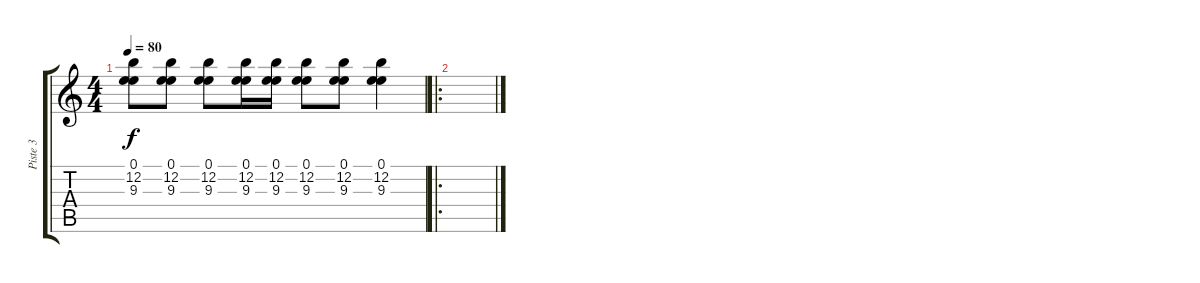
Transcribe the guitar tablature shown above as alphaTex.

\track ("Piste 3" "Piste 3") {instrument distortionguitar}
\staff {score tabs}
\tuning (E4 B3 G3 D3 A2 E2) {hide}
\ts (4 4)
\tempo 80
\clef g2
\ks c
(0.1 12.2 9.3).8{dy f} (0.1 12.2 9.3).8 (0.1 12.2 9.3).8 (0.1 12.2 9.3).16 (0.1 12.2 9.3).16 (0.1 12.2 9.3).8 (0.1 12.2 9.3).8 (0.1 12.2 9.3).4 |
\ro
